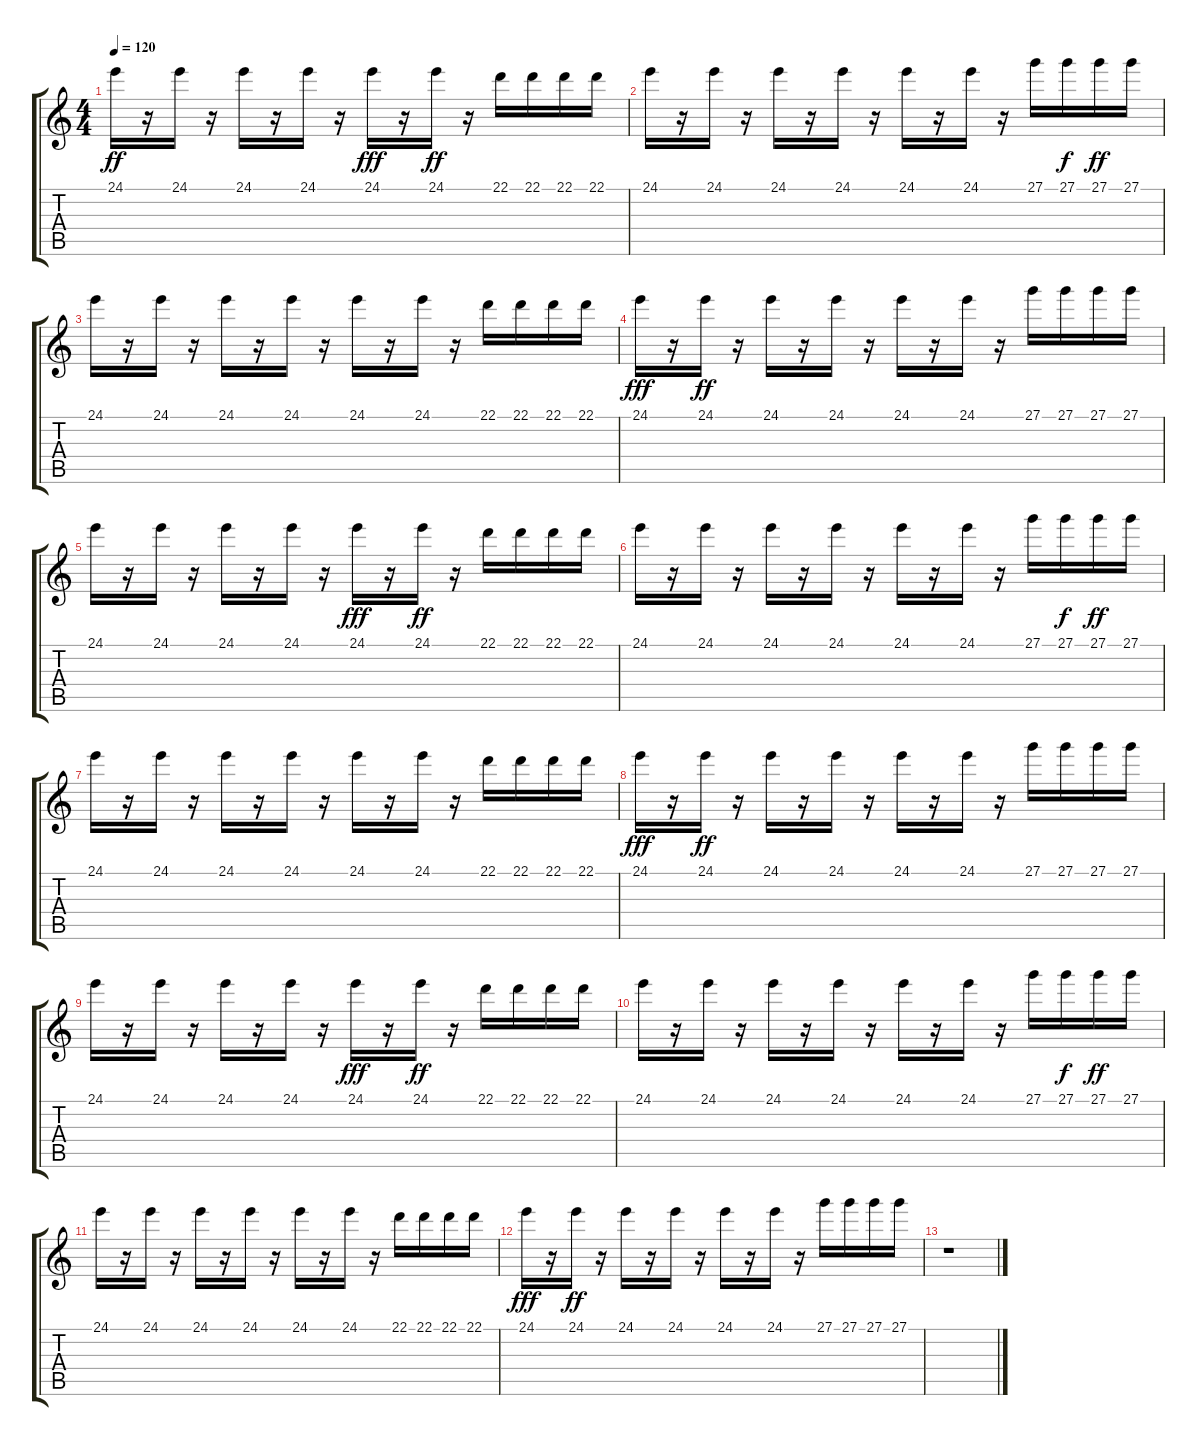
\track "" {instrument pad1newage}
\staff {score tabs}
\tuning (E4 B3 G3 D3 A2 E2) {hide}
\ts (4 4)
\tempo 120
\clef g2
\ks c
24.1.16{dy ff} r.16 24.1.16 r.16 24.1.16 r.16 24.1.16 r.16 24.1.16{dy fff} r.16 24.1.16{dy ff} r.16 22.1.16 22.1.16 22.1.16 22.1.16 |
24.1.16 r.16 24.1.16 r.16 24.1.16 r.16 24.1.16 r.16 24.1.16 r.16 24.1.16 r.16 27.1.16 27.1.16{dy f} 27.1.16{dy ff} 27.1.16 |
24.1.16 r.16 24.1.16 r.16 24.1.16 r.16 24.1.16 r.16 24.1.16 r.16 24.1.16 r.16 22.1.16 22.1.16 22.1.16 22.1.16 |
24.1.16{dy fff} r.16 24.1.16{dy ff} r.16 24.1.16 r.16 24.1.16 r.16 24.1.16 r.16 24.1.16 r.16 27.1.16 27.1.16 27.1.16 27.1.16 |
24.1.16 r.16 24.1.16 r.16 24.1.16 r.16 24.1.16 r.16 24.1.16{dy fff} r.16 24.1.16{dy ff} r.16 22.1.16 22.1.16 22.1.16 22.1.16 |
24.1.16 r.16 24.1.16 r.16 24.1.16 r.16 24.1.16 r.16 24.1.16 r.16 24.1.16 r.16 27.1.16 27.1.16{dy f} 27.1.16{dy ff} 27.1.16 |
24.1.16 r.16 24.1.16 r.16 24.1.16 r.16 24.1.16 r.16 24.1.16 r.16 24.1.16 r.16 22.1.16 22.1.16 22.1.16 22.1.16 |
24.1.16{dy fff} r.16 24.1.16{dy ff} r.16 24.1.16 r.16 24.1.16 r.16 24.1.16 r.16 24.1.16 r.16 27.1.16 27.1.16 27.1.16 27.1.16 |
24.1.16 r.16 24.1.16 r.16 24.1.16 r.16 24.1.16 r.16 24.1.16{dy fff} r.16 24.1.16{dy ff} r.16 22.1.16 22.1.16 22.1.16 22.1.16 |
24.1.16 r.16 24.1.16 r.16 24.1.16 r.16 24.1.16 r.16 24.1.16 r.16 24.1.16 r.16 27.1.16 27.1.16{dy f} 27.1.16{dy ff} 27.1.16 |
24.1.16 r.16 24.1.16 r.16 24.1.16 r.16 24.1.16 r.16 24.1.16 r.16 24.1.16 r.16 22.1.16 22.1.16 22.1.16 22.1.16 |
24.1.16{dy fff} r.16 24.1.16{dy ff} r.16 24.1.16 r.16 24.1.16 r.16 24.1.16 r.16 24.1.16 r.16 27.1.16 27.1.16 27.1.16 27.1.16 |
r.1
